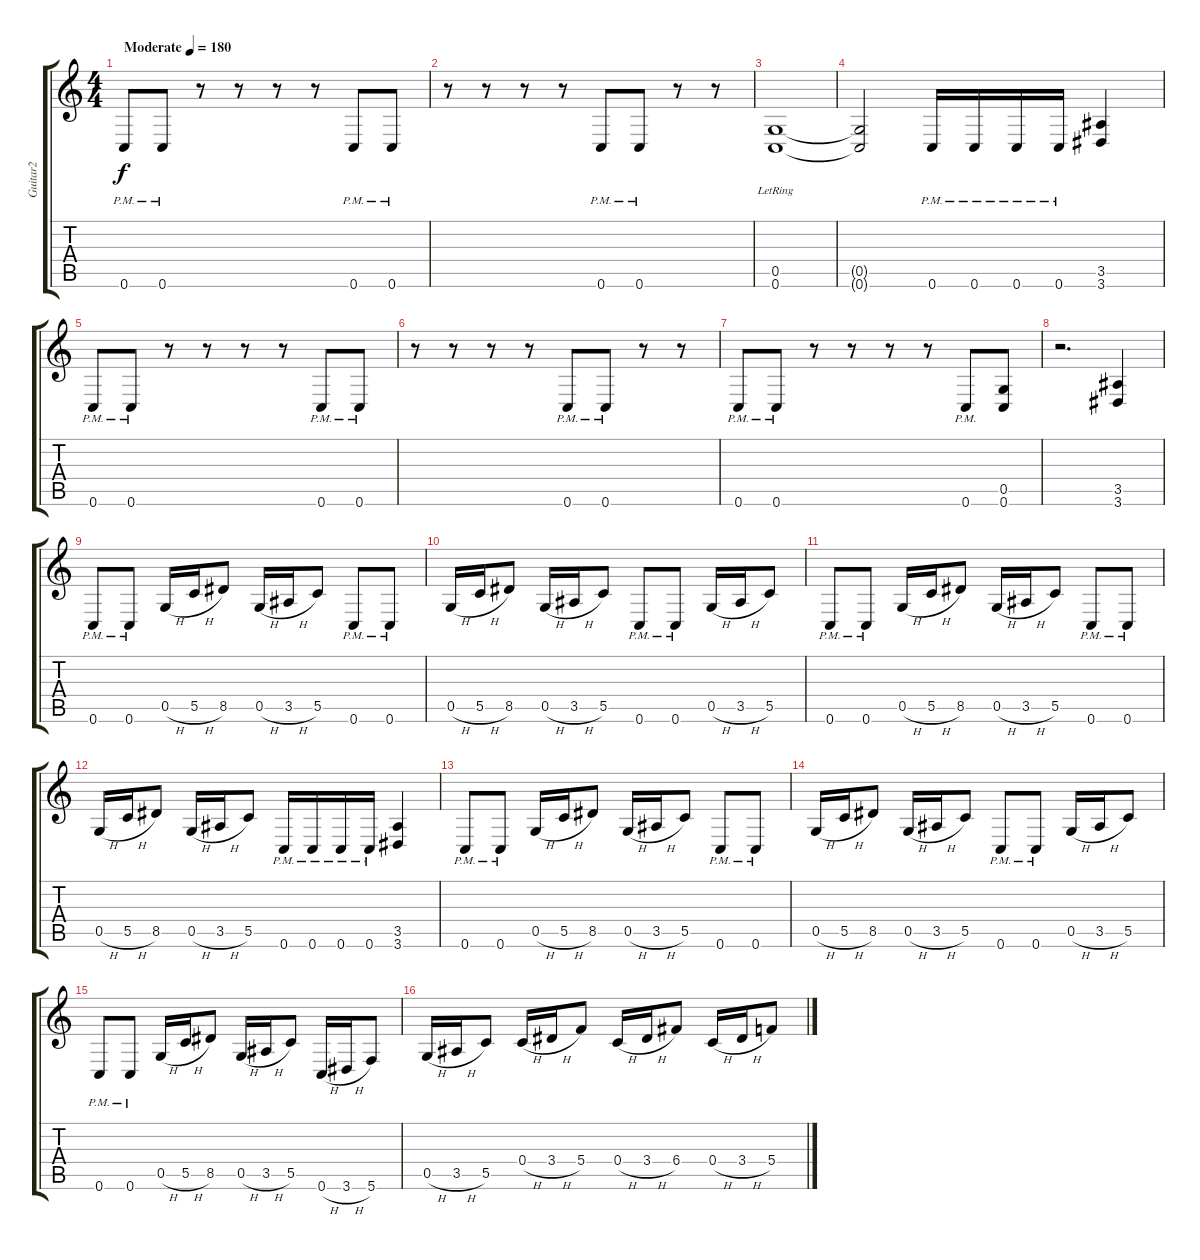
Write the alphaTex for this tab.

\track ("Guitar2" "Guitar2") {instrument distortionguitar}
\staff {score tabs}
\tuning (D4 A3 F3 C3 G2 C2) {hide}
\ts (4 4)
\tempo (180 "Moderate")
\clef g2
\ks c
0.6{pm}.8{dy f instrument distortionguitar} 0.6{pm}.8 r.8 r.8 r.8 r.8 0.6{pm}.8 0.6{pm}.8 |
r.8 r.8 r.8 r.8 0.6{pm}.8 0.6{pm}.8 r.8 r.8 |
(0.5 0.6{lr}).1 |
(0.5{t} 0.6{t}).2 0.6{pm}.16 0.6{pm}.16 0.6{pm}.16 0.6{pm}.16 (3.5 3.6).4 |
0.6{pm}.8 0.6{pm}.8 r.8 r.8 r.8 r.8 0.6{pm}.8 0.6{pm}.8 |
r.8 r.8 r.8 r.8 0.6{pm}.8 0.6{pm}.8 r.8 r.8 |
0.6{pm}.8 0.6{pm}.8 r.8 r.8 r.8 r.8 0.6{pm}.8 (0.5 0.6).8 |
r.2{d} (3.5 3.6).4 |
0.6{pm}.8 0.6{pm}.8 0.5{h}.16 5.5{h}.16 8.5.8 0.5{h}.16 3.5{h}.16 5.5.8 0.6{pm}.8 0.6{pm}.8 |
0.5{h}.16 5.5{h}.16 8.5.8 0.5{h}.16 3.5{h}.16 5.5.8 0.6{pm}.8 0.6{pm}.8 0.5{h}.16 3.5{h}.16 5.5.8 |
0.6{pm}.8 0.6{pm}.8 0.5{h}.16 5.5{h}.16 8.5.8 0.5{h}.16 3.5{h}.16 5.5.8 0.6{pm}.8 0.6{pm}.8 |
0.5{h}.16 5.5{h}.16 8.5.8 0.5{h}.16 3.5{h}.16 5.5.8 0.6{pm}.16 0.6{pm}.16 0.6{pm}.16 0.6{pm}.16 (3.5 3.6).4 |
0.6{pm}.8 0.6{pm}.8 0.5{h}.16 5.5{h}.16 8.5.8 0.5{h}.16 3.5{h}.16 5.5.8 0.6{pm}.8 0.6{pm}.8 |
0.5{h}.16 5.5{h}.16 8.5.8 0.5{h}.16 3.5{h}.16 5.5.8 0.6{pm}.8 0.6{pm}.8 0.5{h}.16 3.5{h}.16 5.5.8 |
0.6{pm}.8 0.6{pm}.8 0.5{h}.16 5.5{h}.16 8.5.8 0.5{h}.16 3.5{h}.16 5.5.8 0.6{h}.16 3.6{h}.16 5.6.8 |
0.5{h}.16 3.5{h}.16 5.5.8 0.4{h}.16 3.4{h}.16 5.4.8 0.4{h}.16 3.4{h}.16 6.4.8 0.4{h}.16 3.4{h}.16 5.4.8
